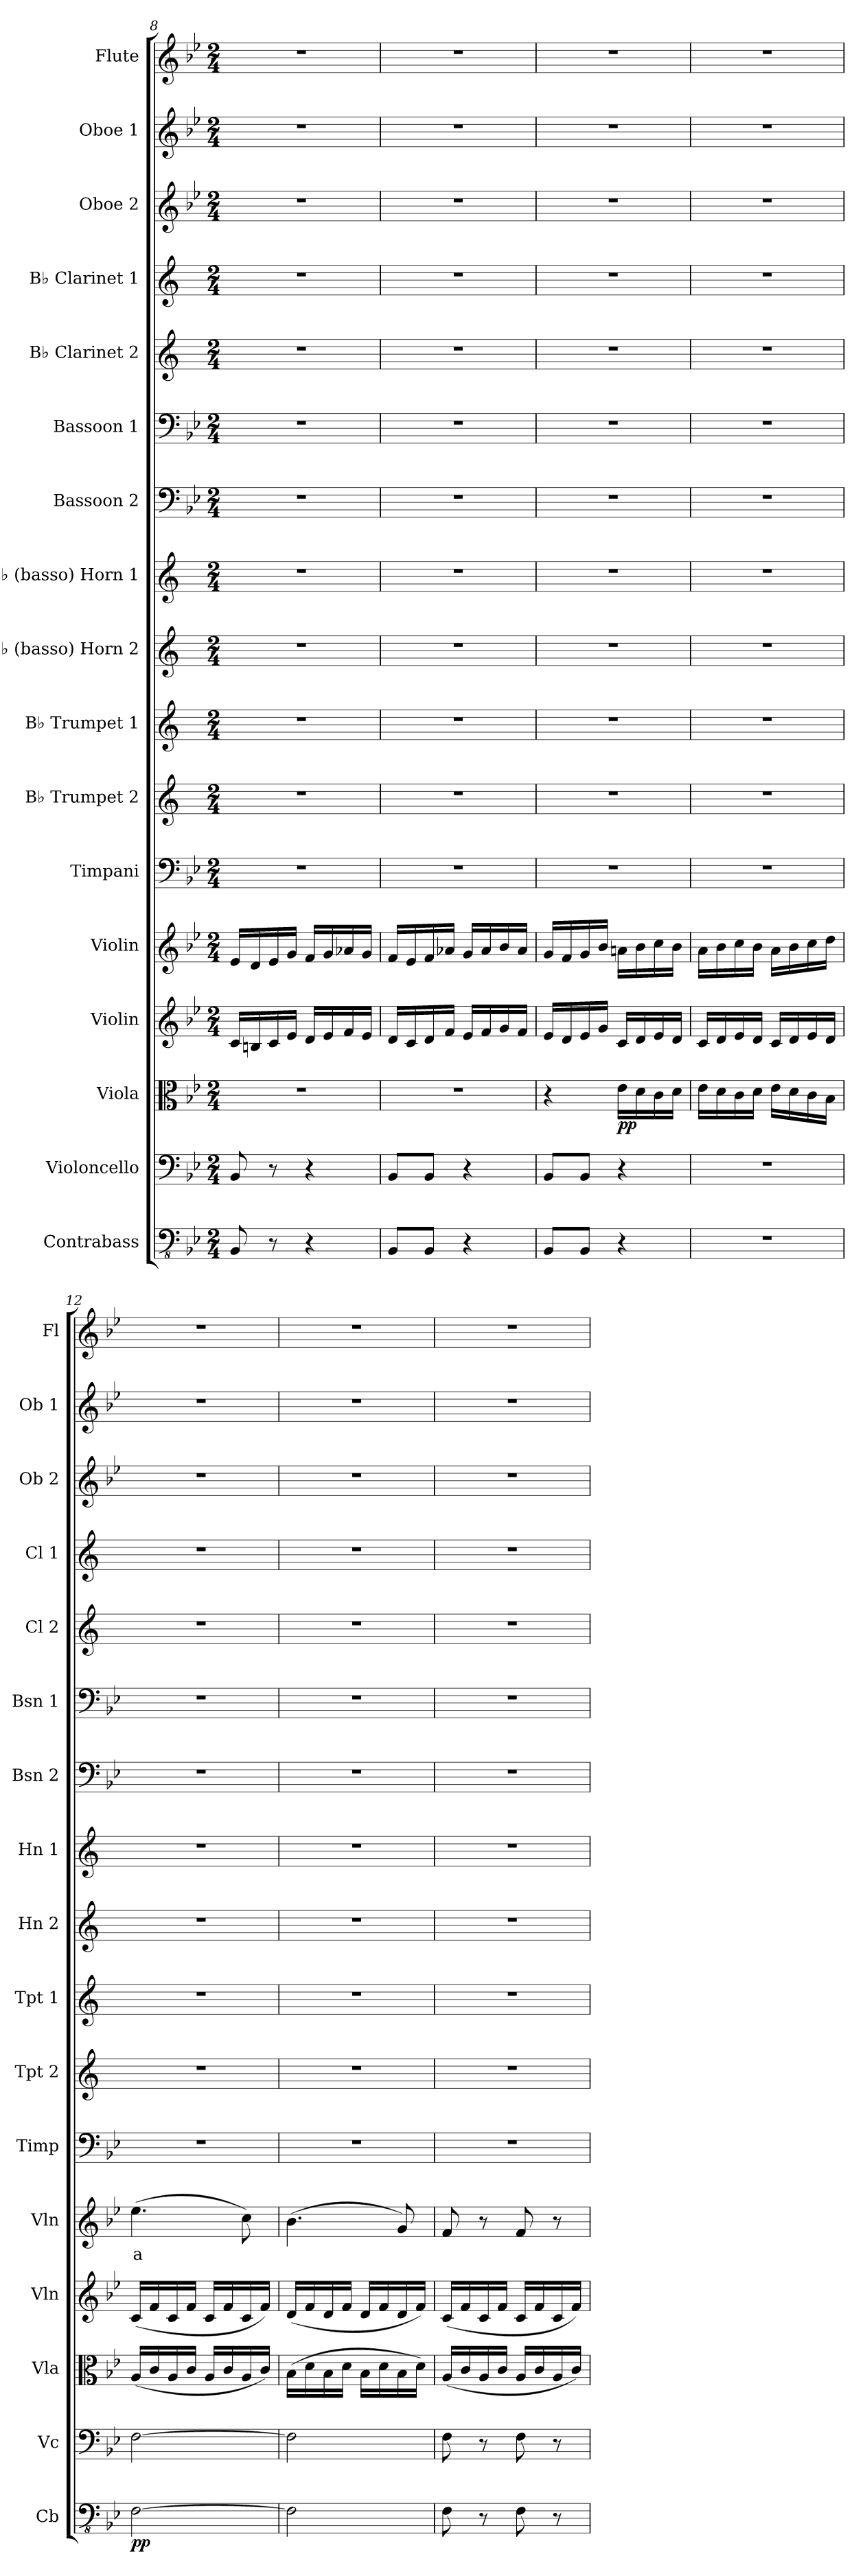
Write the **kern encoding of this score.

**kern	**dynam	**kern	**kern	**dynam	**kern	**kern	**text	**kern	**kern	**kern	**kern	**kern	**kern	**kern	**kern	**kern	**kern	**kern	**kern
*part17	*part17	*part16	*part15	*part15	*part14	*part13	*part13	*part12	*part11	*part10	*part9	*part8	*part7	*part6	*part5	*part4	*part3	*part2	*part1
*staff17	*staff17	*staff16	*staff15	*staff15	*staff14	*staff13	*staff13	*staff12	*staff11	*staff10	*staff9	*staff8	*staff7	*staff6	*staff5	*staff4	*staff3	*staff2	*staff1
*I"Contrabass	*	*I"Violoncello	*I"Viola	*	*I"Violin	*I"Violin	*	*I"Timpani	*I"B♭ Trumpet 2	*I"B♭ Trumpet 1	*I"B♭ (basso) Horn 2	*I"B♭ (basso) Horn 1	*I"Bassoon 2	*I"Bassoon 1	*I"B♭ Clarinet 2	*I"B♭ Clarinet 1	*I"Oboe 2	*I"Oboe 1	*I"Flute
*I'Cb	*	*I'Vc	*I'Vla	*	*I'Vln	*I'Vln	*	*I'Timp	*I'Tpt 2	*I'Tpt 1	*I'Hn 2	*I'Hn 1	*I'Bsn 2	*I'Bsn 1	*I'Cl 2	*I'Cl 1	*I'Ob 2	*I'Ob 1	*I'Fl
*clefFv4	*	*clefF4	*clefC3	*	*clefG2	*clefG2	*	*clefF4	*clefG2	*clefG2	*clefG2	*clefG2	*clefF4	*clefF4	*clefG2	*clefG2	*clefG2	*clefG2	*clefG2
*	*	*	*	*	*	*	*	*	*ITrd1c2	*ITrd1c2	*ITrd4c7	*ITrd4c7	*	*	*ITrd1c2	*ITrd1c2	*	*	*
*k[b-e-]	*	*k[b-e-]	*k[b-e-]	*	*k[b-e-]	*k[b-e-]	*	*k[b-e-]	*k[b-e-]	*k[b-e-]	*k[b-]	*k[b-]	*k[b-e-]	*k[b-e-]	*k[b-e-]	*k[b-e-]	*k[b-e-]	*k[b-e-]	*k[b-e-]
*M2/4	*	*M2/4	*M2/4	*	*M2/4	*M2/4	*	*M2/4	*M2/4	*M2/4	*M2/4	*M2/4	*M2/4	*M2/4	*M2/4	*M2/4	*M2/4	*M2/4	*M2/4
=8	=8	=8	=8	=8	=8	=8	=8	=8	=8	=8	=8	=8	=8	=8	=8	=8	=8	=8	=8
8BBB-/	.	8BB-/	2r	.	16c/LL	16e-/LL	.	2r	2r	2r	2r	2r	2r	2r	2r	2r	2r	2r	2r
.	.	.	.	.	16Bn/	16d/	.	.	.	.	.	.	.	.	.	.	.	.	.
8r	.	8r	.	.	16c/	16e-/	.	.	.	.	.	.	.	.	.	.	.	.	.
.	.	.	.	.	16e-/JJ	16g/JJ	.	.	.	.	.	.	.	.	.	.	.	.	.
4r	.	4r	.	.	16d/LL	16f/LL	.	.	.	.	.	.	.	.	.	.	.	.	.
.	.	.	.	.	16e-/	16g/	.	.	.	.	.	.	.	.	.	.	.	.	.
.	.	.	.	.	16f/	16a-X/	.	.	.	.	.	.	.	.	.	.	.	.	.
.	.	.	.	.	16e-/JJ	16g/JJ	.	.	.	.	.	.	.	.	.	.	.	.	.
=9	=9	=9	=9	=9	=9	=9	=9	=9	=9	=9	=9	=9	=9	=9	=9	=9	=9	=9	=9
8BBB-/L	.	8BB-/L	2r	.	16d/LL	16f/LL	.	2r	2r	2r	2r	2r	2r	2r	2r	2r	2r	2r	2r
.	.	.	.	.	16c/	16e-/	.	.	.	.	.	.	.	.	.	.	.	.	.
8BBB-/J	.	8BB-/J	.	.	16d/	16f/	.	.	.	.	.	.	.	.	.	.	.	.	.
.	.	.	.	.	16f/JJ	16a-X/JJ	.	.	.	.	.	.	.	.	.	.	.	.	.
4r	.	4r	.	.	16e-/LL	16g/LL	.	.	.	.	.	.	.	.	.	.	.	.	.
.	.	.	.	.	16f/	16a-/	.	.	.	.	.	.	.	.	.	.	.	.	.
.	.	.	.	.	16g/	16b-/	.	.	.	.	.	.	.	.	.	.	.	.	.
.	.	.	.	.	16f/JJ	16a-/JJ	.	.	.	.	.	.	.	.	.	.	.	.	.
=10	=10	=10	=10	=10	=10	=10	=10	=10	=10	=10	=10	=10	=10	=10	=10	=10	=10	=10	=10
8BBB-/L	.	8BB-/L	4r	.	16e-/LL	16g/LL	.	2r	2r	2r	2r	2r	2r	2r	2r	2r	2r	2r	2r
.	.	.	.	.	16d/	16f/	.	.	.	.	.	.	.	.	.	.	.	.	.
8BBB-/J	.	8BB-/J	.	.	16e-/	16g/	.	.	.	.	.	.	.	.	.	.	.	.	.
.	.	.	.	.	16g/JJ	16b-/JJ	.	.	.	.	.	.	.	.	.	.	.	.	.
!	!	!	!	!LO:DY:b	!	!	!	!	!	!	!	!	!	!	!	!	!	!	!
4r	.	4r	16e-\LL	pp	16c/LL	16an\LL	.	.	.	.	.	.	.	.	.	.	.	.	.
.	.	.	16d\	.	16d/	16b-\	.	.	.	.	.	.	.	.	.	.	.	.	.
.	.	.	16c\	.	16e-/	16cc\	.	.	.	.	.	.	.	.	.	.	.	.	.
.	.	.	16d\JJ	.	16d/JJ	16b-\JJ	.	.	.	.	.	.	.	.	.	.	.	.	.
=11	=11	=11	=11	=11	=11	=11	=11	=11	=11	=11	=11	=11	=11	=11	=11	=11	=11	=11	=11
2r	.	2r	16e-\LL	.	16c/LL	16a\LL	.	2r	2r	2r	2r	2r	2r	2r	2r	2r	2r	2r	2r
.	.	.	16d\	.	16d/	16b-\	.	.	.	.	.	.	.	.	.	.	.	.	.
.	.	.	16c\	.	16e-/	16cc\	.	.	.	.	.	.	.	.	.	.	.	.	.
.	.	.	16d\JJ	.	16d/JJ	16b-\JJ	.	.	.	.	.	.	.	.	.	.	.	.	.
.	.	.	16e-\LL	.	16c/LL	16a\LL	.	.	.	.	.	.	.	.	.	.	.	.	.
.	.	.	16d\	.	16d/	16b-\	.	.	.	.	.	.	.	.	.	.	.	.	.
.	.	.	16c\	.	16e-/	16cc\	.	.	.	.	.	.	.	.	.	.	.	.	.
.	.	.	16B-\JJ	.	16d/JJ	16dd\JJ	.	.	.	.	.	.	.	.	.	.	.	.	.
!!LO:PB:g=z
=12	=12	=12	=12	=12	=12	=12	=12	=12	=12	=12	=12	=12	=12	=12	=12	=12	=12	=12	=12
!	!LO:DY:b	!	!	!	!	!	!LO:LY:b:color=#FF0000	!	!	!	!	!	!	!	!	!	!	!	!
[2FF\	pp	[2F\	(<16A/LL	.	(<16c/LL	(>4.ee-\	a	2r	2r	2r	2r	2r	2r	2r	2r	2r	2r	2r	2r
.	.	.	16c/	.	16f/	.	.	.	.	.	.	.	.	.	.	.	.	.	.
.	.	.	16A/	.	16c/	.	.	.	.	.	.	.	.	.	.	.	.	.	.
.	.	.	16c/JJ	.	16f/JJ	.	.	.	.	.	.	.	.	.	.	.	.	.	.
.	.	.	16A/LL	.	16c/LL	.	.	.	.	.	.	.	.	.	.	.	.	.	.
.	.	.	16c/	.	16f/	.	.	.	.	.	.	.	.	.	.	.	.	.	.
.	.	.	16A/	.	16c/	8cc\)	.	.	.	.	.	.	.	.	.	.	.	.	.
.	.	.	16c/JJ)	.	16f/JJ)	.	.	.	.	.	.	.	.	.	.	.	.	.	.
=13	=13	=13	=13	=13	=13	=13	=13	=13	=13	=13	=13	=13	=13	=13	=13	=13	=13	=13	=13
2FF\]	.	2F\]	(>16B-\LL	.	(<16d/LL	(>4.b-\	.	2r	2r	2r	2r	2r	2r	2r	2r	2r	2r	2r	2r
.	.	.	16d\	.	16f/	.	.	.	.	.	.	.	.	.	.	.	.	.	.
.	.	.	16B-\	.	16d/	.	.	.	.	.	.	.	.	.	.	.	.	.	.
.	.	.	16d\JJ	.	16f/JJ	.	.	.	.	.	.	.	.	.	.	.	.	.	.
.	.	.	16B-\LL	.	16d/LL	.	.	.	.	.	.	.	.	.	.	.	.	.	.
.	.	.	16d\	.	16f/	.	.	.	.	.	.	.	.	.	.	.	.	.	.
.	.	.	16B-\	.	16d/	8g/)	.	.	.	.	.	.	.	.	.	.	.	.	.
.	.	.	16d\JJ)	.	16f/JJ)	.	.	.	.	.	.	.	.	.	.	.	.	.	.
=14	=14	=14	=14	=14	=14	=14	=14	=14	=14	=14	=14	=14	=14	=14	=14	=14	=14	=14	=14
8FF\	.	8F\	(<16A/LL	.	(<16c/LL	8f/	.	2r	2r	2r	2r	2r	2r	2r	2r	2r	2r	2r	2r
.	.	.	16c/	.	16f/	.	.	.	.	.	.	.	.	.	.	.	.	.	.
8r	.	8r	16A/	.	16c/	8r	.	.	.	.	.	.	.	.	.	.	.	.	.
.	.	.	16c/JJ	.	16f/JJ	.	.	.	.	.	.	.	.	.	.	.	.	.	.
8FF\	.	8F\	16A/LL	.	16c/LL	8f/	.	.	.	.	.	.	.	.	.	.	.	.	.
.	.	.	16c/	.	16f/	.	.	.	.	.	.	.	.	.	.	.	.	.	.
8r	.	8r	16A/	.	16c/	8r	.	.	.	.	.	.	.	.	.	.	.	.	.
.	.	.	16c/JJ)	.	16f/JJ)	.	.	.	.	.	.	.	.	.	.	.	.	.	.
=	=	=	=	=	=	=	=	=	=	=	=	=	=	=	=	=	=	=	=
*-	*-	*-	*-	*-	*-	*-	*-	*-	*-	*-	*-	*-	*-	*-	*-	*-	*-	*-	*-
